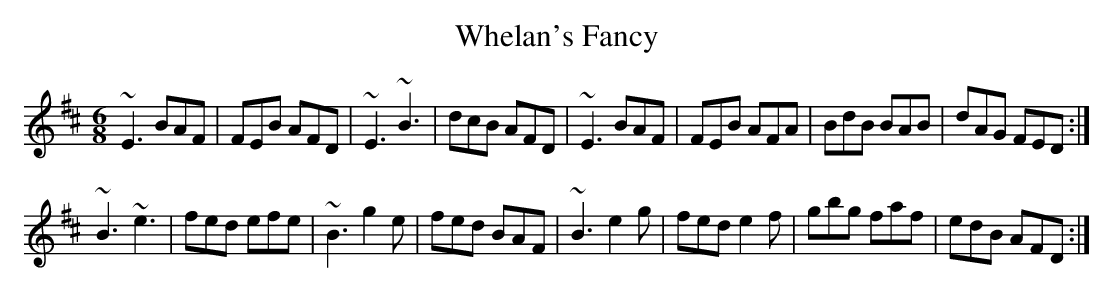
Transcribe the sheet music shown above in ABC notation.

X:1
T:Whelan's Fancy
M:6/8
L:1/8
K:EDor
~E3 BAF|FEB AFD|~E3 ~B3|dcB AFD|~E3 BAF|FEB AFA|BdB BAB|dAG FED:|
~B3 ~e3|fed efe|~B3 g2 e|fed BAF|~B3 e2 g|fed e2 f|gbg faf|edB AFD:|
